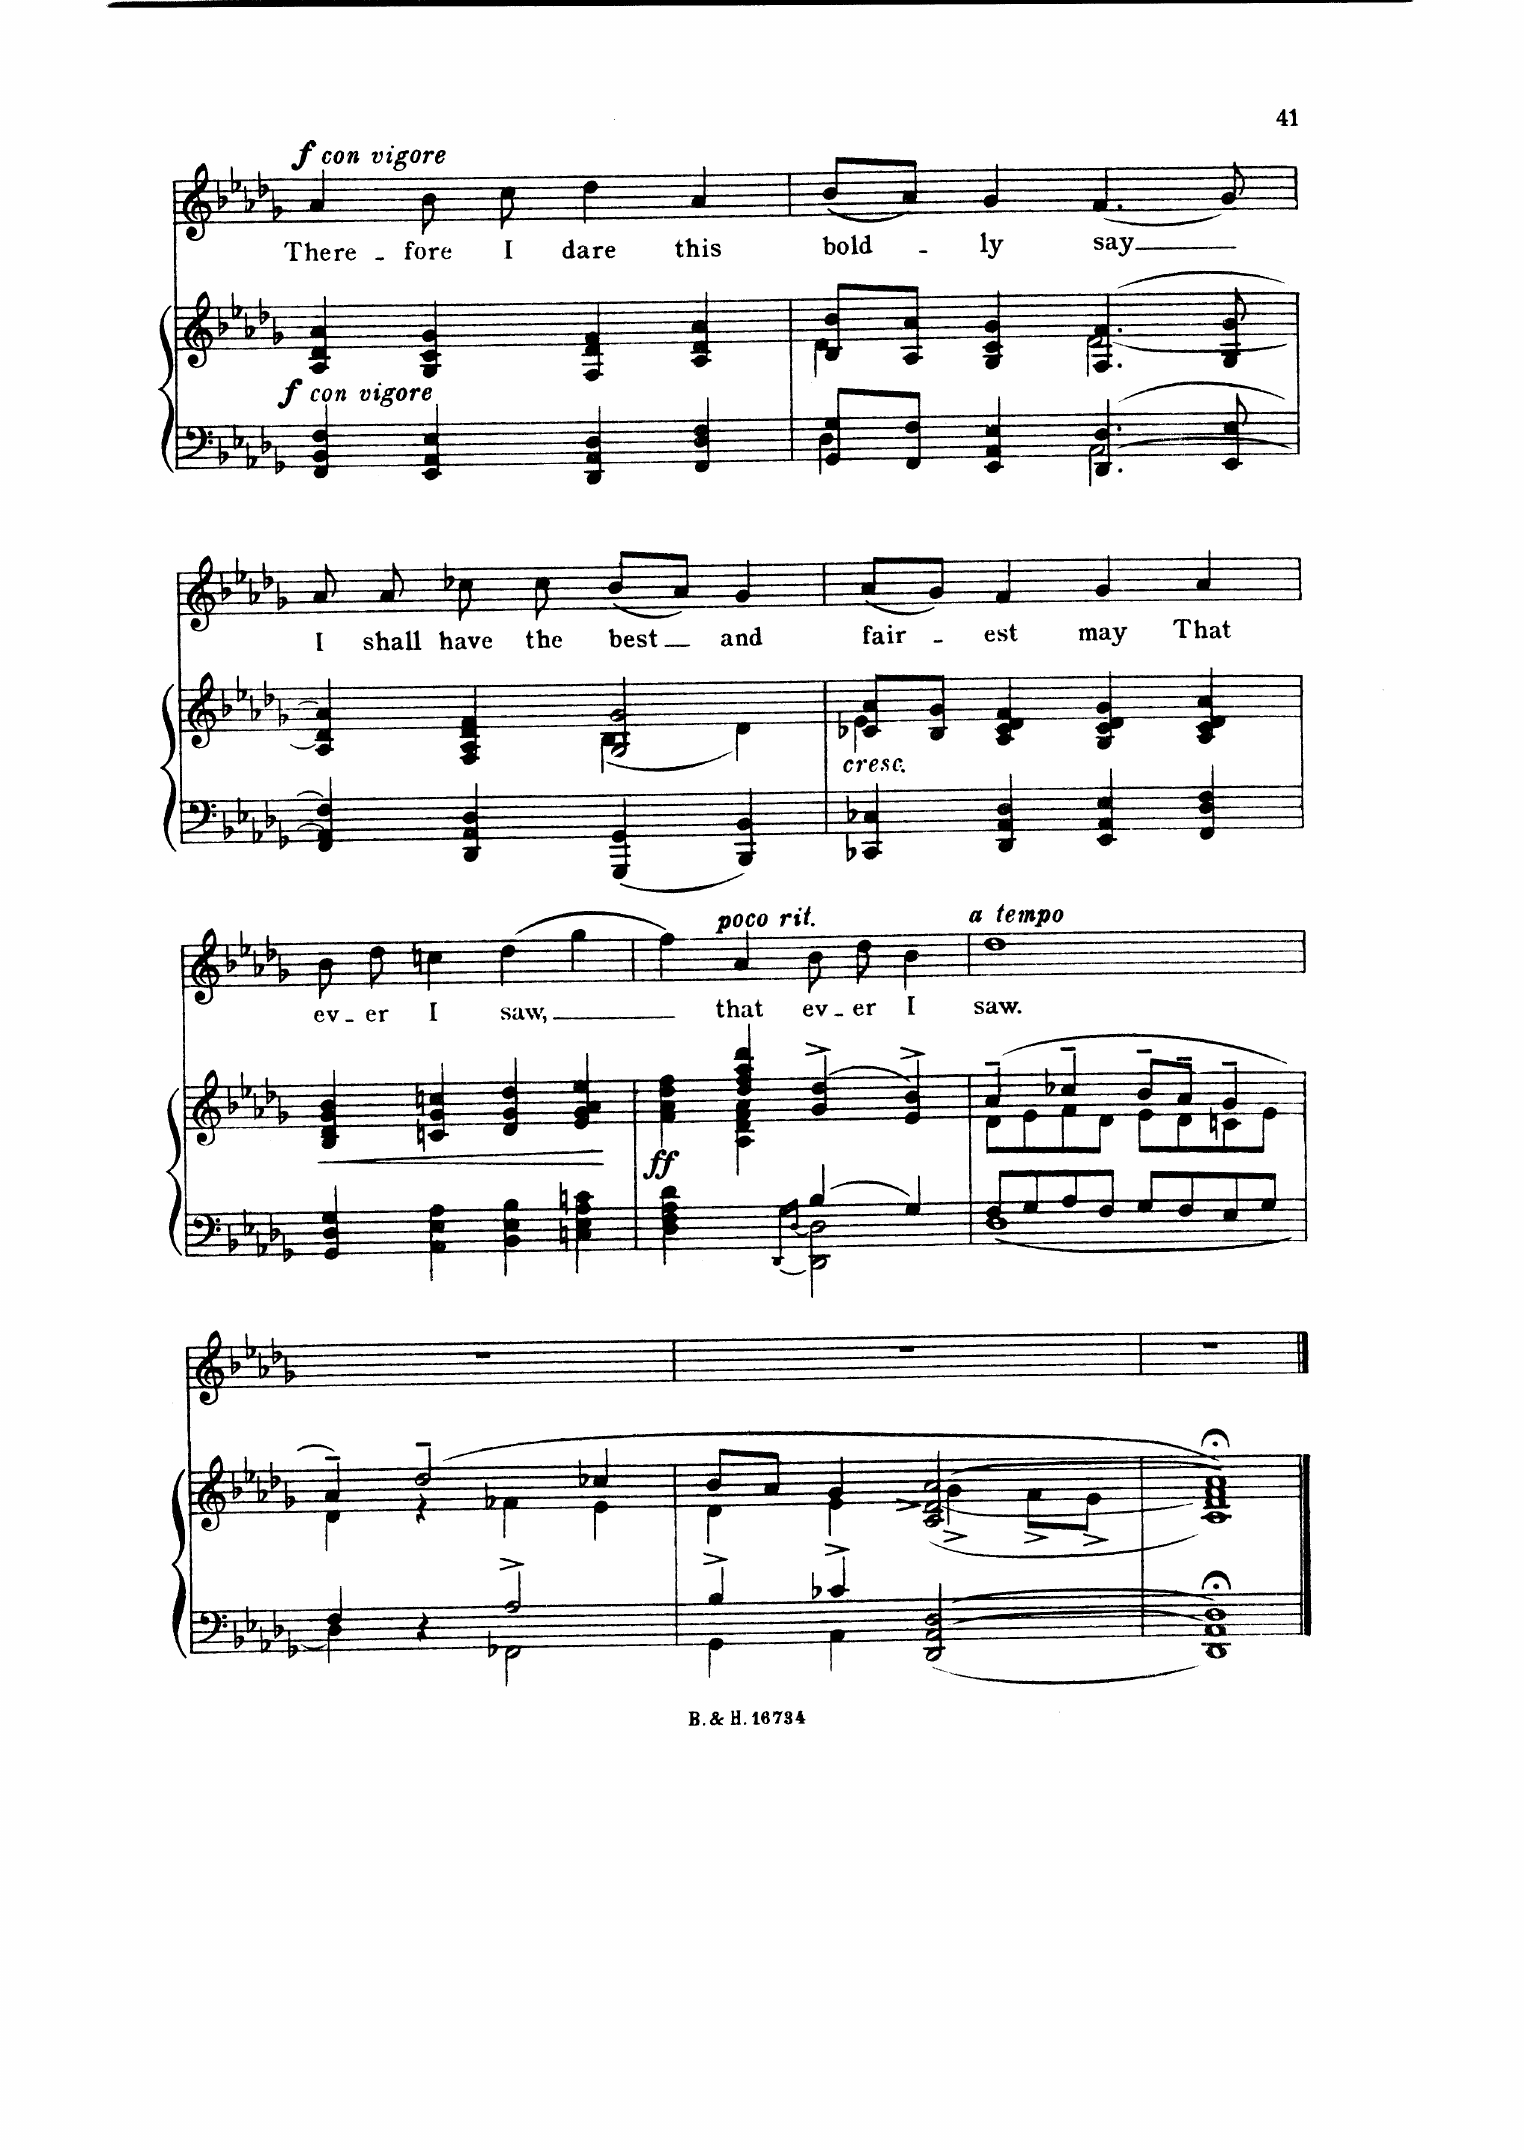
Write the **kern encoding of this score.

**kern	**kern	**dynam	**kern	**text	**dynam
*part2	*part2	*part2	*part1	*part1	*part1
*staff3	*staff2	*staff2/3	*staff1	*staff1	*staff1
*I"Piano	*	*	*I"Voice	*	*
*I'Pno	*	*	*	*	*
*clefF4	*clefG2	*	*clefG2	*	*
*k[b-e-a-d-g-]	*k[b-e-a-d-g-]	*	*k[b-e-a-d-g-]	*	*
*M4/4	*M4/4	*	*M4/4	*	*
=34	=34	=34	=34	=34	=34
!	!	!LO:DY:b	!	!	!
!	!	!LO:DY:n=1:b	!	!	!LO:DY:a
!	!	!	!	!	!LO:DY:n=1:a
4FF/ 4BB-/ 4F/	4A-/ 4d-/ 4a-/	f other-dynamics	4a-/	There-	f other-dynamics
4EE-/ 4BB-/ 4E-/	4G-/ 4c/ 4g-/	.	8b-\	-fore	.
.	.	.	8cc\	I	.
4DD-/ 4AA-/ 4D-/	4F/ 4d-/ 4f/	.	4dd-\	dare	.
4FF/ 4D-/ 4F/	4A-/ 4d-/ 4a-/	.	4a-/	this	.
=35	=35	=35	=35	=35	=35
*^	*^	*	*	*	*
8GG-/ 8G-/L	4D-\	8B-/ 8b-/L	4d-\	.	(8b-/L	bold-	.
8FF/ 8F/J	.	8A-/ 8a-/J	.	.	8a-/J)	.	.
4EE-/ 4AA-/ 4E-/	4ryy	4G-/ 4g-/	4ryy	.	4g-/	-ly	.
4.DD-/ 4.D-/	[>2AA-\	(4.F/ 4.f/	[2d-\	.	(4.f/	say,	.
8EE-/ 8E-/	.	8G-/ 8g-/	.	.	8g-/)	.	.
*v	*v	*	*	*	*	*	*
=36	=36	=36	=36	=36	=36	=36
4FF/ 4AA-/] 4F/	4A-/ 4d-/] 4a-/)	2ryy	.	8a-/	I	.
.	.	.	.	8a-/	shall	.
4DD-/ 4AA-/ 4D-/	4F/ 4A-/ 4d-/ 4f/	.	.	8cc-X\	have	.
.	.	.	.	8cc-\	the	.
4GGG-/ 4GG-/	2G-/ 2g-/	(4B-\	.	(8b-/L	best	.
.	.	.	.	8a-/J)	.	.
4BBB-/ 4BB-/	.	4d-\)	.	4g-/	and	.
=37	=37	=37	=37	=37	=37	=37
!	!LO:TX:b:i:t=cresc.	!	!	!	!	!
4CC-X/ 4C-X/	8c-X/ 8a-/L	4e-\	.	(8a-/L	fair-	.
.	8B-/ 8g-/J	.	.	8g-/J)	.	.
4DD-/ 4AA-/ 4D-/	4A-/ 4c-/ 4d-/ 4f/	2.ryy	.	4f/	-est	.
4EE-/ 4AA-/ 4E-/	4G-/ 4c-/ 4d-/ 4g-/	.	.	4g-/	may	.
4FF/ 4D-/ 4F/	4A-/ 4c-/ 4d-/ 4a-/	.	.	4a-/	That	.
*	*v	*v	*	*	*	*
=38	=38	=38	=38	=38	=38
!	!	!LO:HP:b	!	!	!
4GG-/ 4D-/ 4G-/	4B-/ 4d-/ 4g-/ 4b-/	<	8b-\	ev-	.
.	.	.	8dd-\	-er	.
4AA-\ 4E-\ 4A-\	4cn/ 4g-/ 4ccn/	.	4ccn\	I	.
4BB-\ 4E-\ 4B-\	4d-/ 4g-/ 4dd-/	.	(4dd-\	saw,	.
4Cn\ 4E-\ 4A-\ 4cn\	4e-/ 4g-/ 4a-/ 4ee-/	.	4gg-\	.	.
.	.	[	.	.	.
=39	=39	=39	=39	=39	=39
*^	*^	*	*	*	*
!	!	!	!	!LO:DY:b	!	!	!
4D-\ 4F\ 4A-\ 4d-\	2ryy	4f\ 4a-\ 4dd-\ 4ff\	4ryy	ff	4ff\)	.	.
!	!	!	!	!	!LO:TX:i:t=poco rit.	!	!
4ryy	.	4dd-/ 4ff/ 4aa-/ 4ddd-/	4A-\ 4d-\ 4f\ 4a-\	.	4a-\	that	.
.	[<16qDD-/LL	.	.	.	.	.	.
.	[<16qD-/JJ	.	.	.	.	.	.
4B-/	2DD-\] 2D-\]	(>4g-/^> 4dd-/^>	2ryy	.	8b-\	ev-	.
.	.	.	.	.	8dd-\	-er	.
4G-/	.	4e-/^> 4b-/^>)	.	.	4b-\	I	.
=40	=40	=40	=40	=40	=40	=40	=40
!	!	!	!	!	!LO:TX:i:t=a tempo	!	!
8F/L	[1D-	(4a-~/	8d-\L	.	1dd-	saw.	.
8G-/	.	.	8e-\	.	.	.	.
8A-/	.	4cc-X~/	8f\	.	.	.	.
8F/J	.	.	8d-\J	.	.	.	.
8G-/L	.	8b-~/L	8e-\L	.	.	.	.
8F/	.	8a-~/J	8d-\	.	.	.	.
8E-/	.	4g-~/	8cn\	.	.	.	.
8G-/J	.	.	8e-\J	.	.	.	.
=41	=41	=41	=41	=41	=41	=41	=41
4F/	4D-\]	4a-~/)	4d-\	.	1r	.	.
4r	4ryy	(2dd-~/	4r	.	.	.	.
2A-^/	2FF-X\	.	4f-X\	.	.	.	.
.	.	4cc-X/	4e-\	.	.	.	.
=42	=42	=42	=42	=42	=42	=42	=42
4B-^/	4GG-\	8b-/L	4d-\	.	1r	.	.
.	.	8a-/J	.	.	.	.	.
4c-X^/	4AA-\	4g-/	4e-\	.	.	.	.
[2DD-/ [>2AA-/ [2D-/	2ryy	[<2A-/^< [<2d-/^< [2a-/^<	4g-^\	.	.	.	.
.	.	.	8f^\L	.	.	.	.
.	.	.	8e-^\J	.	.	.	.
*v	*v	*	*	*	*	*	*
=43	=43	=43	=43	=43	=43	=43
1DD-];< 1AA-];< 1D-];<	1d-];< 1f;< 1a-];<)	1A-]	.	1r	.	.
*	*v	*v	*	*	*	*
==	==	==	==	==	==
*-	*-	*-	*-	*-	*-
